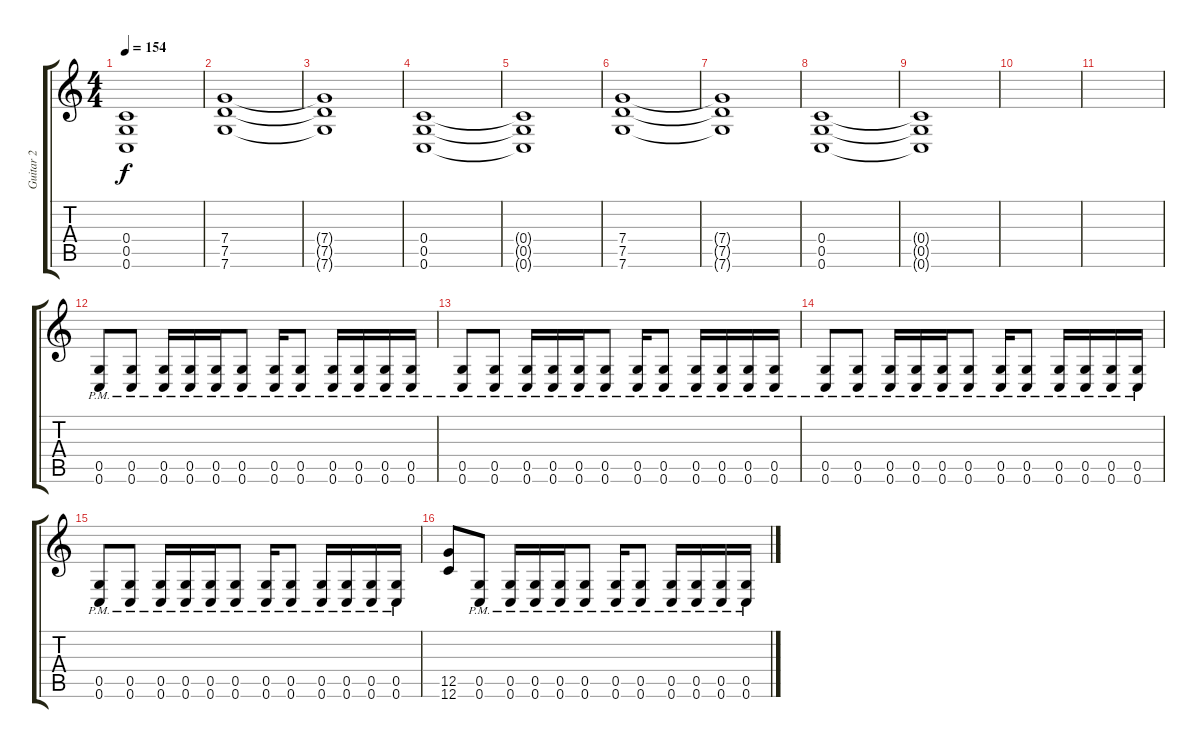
\track ("Guitar 2" "Guitar 2") {instrument distortionguitar bank 255}
\staff {score tabs}
\tuning (D4 A3 F3 C3 G2 C2) {hide}
\ts (4 4)
\tempo 154
\clef g2
\ks c
(0.4{t} 0.5{t} 0.6{t}).1{dy f} |
(7.4 7.5 7.6).1 |
(7.4{t} 7.5{t} 7.6{t}).1 |
(0.4 0.5 0.6).1 |
(0.4{t} 0.5{t} 0.6{t}).1 |
(7.4 7.5 7.6).1 |
(7.4{t} 7.5{t} 7.6{t}).1 |
(0.4 0.5 0.6).1 |
(0.4{t} 0.5{t} 0.6{t}).1 |
|
|
(0.5{pm} 0.6).8 (0.5{pm} 0.6).8 (0.5{pm} 0.6).16 (0.5{pm} 0.6).16 (0.5{pm} 0.6).16 (0.5{pm} 0.6).8 (0.5{pm} 0.6).16 (0.5{pm} 0.6).8 (0.5{pm} 0.6).16 (0.5{pm} 0.6).16 (0.5{pm} 0.6).16 (0.5{pm} 0.6).16 |
(0.5{pm} 0.6).8 (0.5{pm} 0.6).8 (0.5{pm} 0.6).16 (0.5{pm} 0.6).16 (0.5{pm} 0.6).16 (0.5{pm} 0.6).8 (0.5{pm} 0.6).16 (0.5{pm} 0.6).8 (0.5{pm} 0.6).16 (0.5{pm} 0.6).16 (0.5{pm} 0.6).16 (0.5{pm} 0.6).16 |
(0.5{pm} 0.6).8 (0.5{pm} 0.6).8 (0.5{pm} 0.6).16 (0.5{pm} 0.6).16 (0.5{pm} 0.6).16 (0.5{pm} 0.6).8 (0.5{pm} 0.6).16 (0.5{pm} 0.6).8 (0.5{pm} 0.6).16 (0.5{pm} 0.6).16 (0.5{pm} 0.6).16 (0.5{pm} 0.6).16 |
(0.5{pm} 0.6).8 (0.5{pm} 0.6).8 (0.5{pm} 0.6).16 (0.5{pm} 0.6).16 (0.5{pm} 0.6).16 (0.5{pm} 0.6).8 (0.5{pm} 0.6).16 (0.5{pm} 0.6).8 (0.5{pm} 0.6).16 (0.5{pm} 0.6).16 (0.5{pm} 0.6).16 (0.5{pm} 0.6).16 |
(12.5 12.6).8 (0.5{pm} 0.6).8 (0.5{pm} 0.6).16 (0.5{pm} 0.6).16 (0.5{pm} 0.6).16 (0.5{pm} 0.6).8 (0.5{pm} 0.6).16 (0.5{pm} 0.6).8 (0.5{pm} 0.6).16 (0.5{pm} 0.6).16 (0.5{pm} 0.6).16 (0.5{pm} 0.6).16
